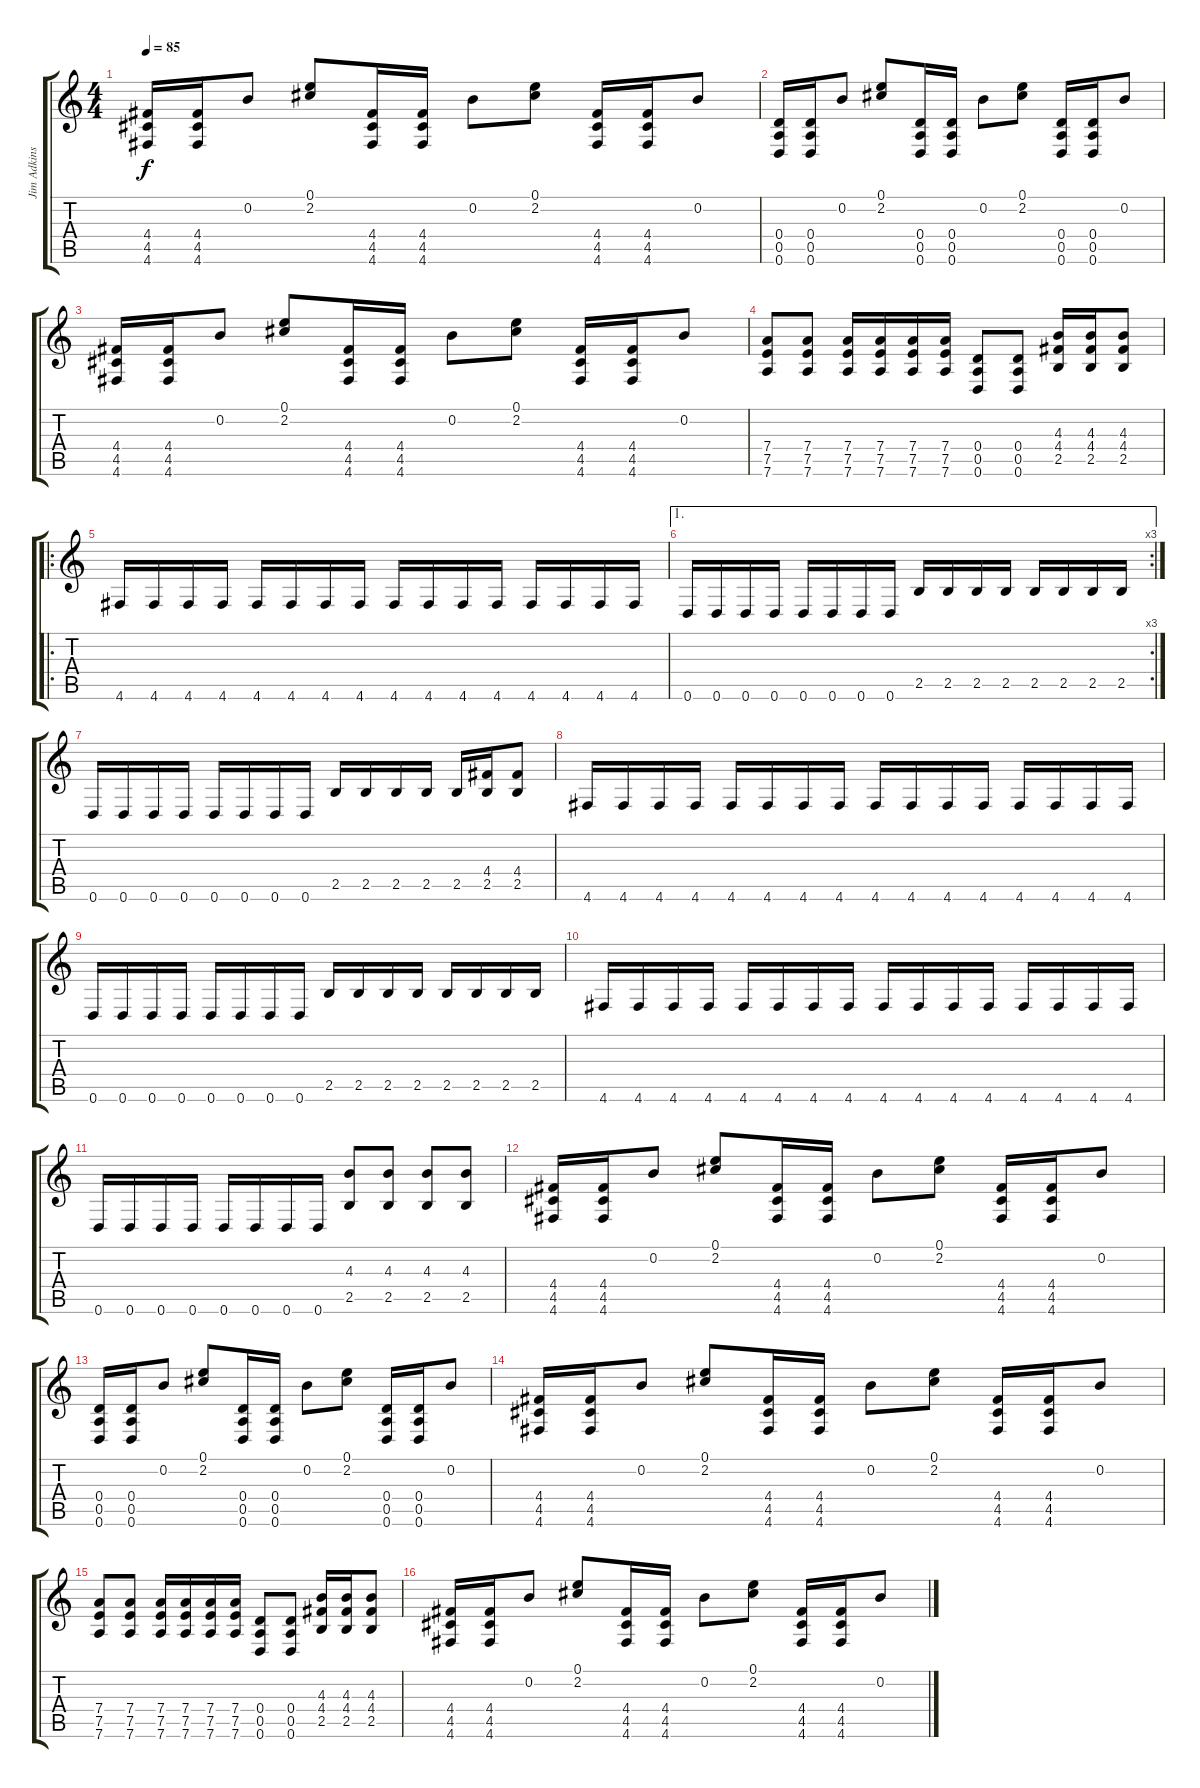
\track ("Jim Adkins" "Jim Adkins") {instrument distortionguitar}
\staff {score tabs}
\tuning (E4 B3 G3 D3 A2 D2) {hide}
\ts (4 4)
\tempo 85
\clef g2
\ks c
(4.4 4.5 4.6).16{dy f instrument distortionguitar} (4.4 4.5 4.6).16 0.2.8 (0.1 2.2).8 (4.4 4.5 4.6).16 (4.4 4.5 4.6).16 0.2.8 (0.1 2.2).8 (4.4 4.5 4.6).16 (4.4 4.5 4.6).16 0.2.8 |
(0.4 0.5 0.6).16 (0.4 0.5 0.6).16 0.2.8 (0.1 2.2).8 (0.4 0.5 0.6).16 (0.4 0.5 0.6).16 0.2.8 (0.1 2.2).8 (0.4 0.5 0.6).16 (0.4 0.5 0.6).16 0.2.8 |
(4.4 4.5 4.6).16 (4.4 4.5 4.6).16 0.2.8 (0.1 2.2).8 (4.4 4.5 4.6).16 (4.4 4.5 4.6).16 0.2.8 (0.1 2.2).8 (4.4 4.5 4.6).16 (4.4 4.5 4.6).16 0.2.8 |
(7.4 7.5 7.6).8 (7.4 7.5 7.6).8 (7.4 7.5 7.6).16 (7.4 7.5 7.6).16 (7.4 7.5 7.6).16 (7.4 7.5 7.6).16 (0.4 0.5 0.6).8 (0.4 0.5 0.6).8 (4.3 4.4 2.5).16 (4.3 4.4 2.5).16 (4.3 4.4 2.5).8 |
\ro
4.6.16 4.6.16 4.6.16 4.6.16 4.6.16 4.6.16 4.6.16 4.6.16 4.6.16 4.6.16 4.6.16 4.6.16 4.6.16 4.6.16 4.6.16 4.6.16 |
\ae 1
\rc 3
0.6.16 0.6.16 0.6.16 0.6.16 0.6.16 0.6.16 0.6.16 0.6.16 2.5.16 2.5.16 2.5.16 2.5.16 2.5.16 2.5.16 2.5.16 2.5.16 |
0.6.16 0.6.16 0.6.16 0.6.16 0.6.16 0.6.16 0.6.16 0.6.16 2.5.16 2.5.16 2.5.16 2.5.16 2.5.16 (4.4 2.5).16 (4.4 2.5).8 |
4.6.16 4.6.16 4.6.16 4.6.16 4.6.16 4.6.16 4.6.16 4.6.16 4.6.16 4.6.16 4.6.16 4.6.16 4.6.16 4.6.16 4.6.16 4.6.16 |
0.6.16 0.6.16 0.6.16 0.6.16 0.6.16 0.6.16 0.6.16 0.6.16 2.5.16 2.5.16 2.5.16 2.5.16 2.5.16 2.5.16 2.5.16 2.5.16 |
4.6.16 4.6.16 4.6.16 4.6.16 4.6.16 4.6.16 4.6.16 4.6.16 4.6.16 4.6.16 4.6.16 4.6.16 4.6.16 4.6.16 4.6.16 4.6.16 |
0.6.16 0.6.16 0.6.16 0.6.16 0.6.16 0.6.16 0.6.16 0.6.16 (4.3 2.5).8 (4.3 2.5).8 (4.3 2.5).8 (4.3 2.5).8 |
(4.4 4.5 4.6).16 (4.4 4.5 4.6).16 0.2.8 (0.1 2.2).8 (4.4 4.5 4.6).16 (4.4 4.5 4.6).16 0.2.8 (0.1 2.2).8 (4.4 4.5 4.6).16 (4.4 4.5 4.6).16 0.2.8 |
(0.4 0.5 0.6).16 (0.4 0.5 0.6).16 0.2.8 (0.1 2.2).8 (0.4 0.5 0.6).16 (0.4 0.5 0.6).16 0.2.8 (0.1 2.2).8 (0.4 0.5 0.6).16 (0.4 0.5 0.6).16 0.2.8 |
(4.4 4.5 4.6).16 (4.4 4.5 4.6).16 0.2.8 (0.1 2.2).8 (4.4 4.5 4.6).16 (4.4 4.5 4.6).16 0.2.8 (0.1 2.2).8 (4.4 4.5 4.6).16 (4.4 4.5 4.6).16 0.2.8 |
(7.4 7.5 7.6).8 (7.4 7.5 7.6).8 (7.4 7.5 7.6).16 (7.4 7.5 7.6).16 (7.4 7.5 7.6).16 (7.4 7.5 7.6).16 (0.4 0.5 0.6).8 (0.4 0.5 0.6).8 (4.3 4.4 2.5).16 (4.3 4.4 2.5).16 (4.3 4.4 2.5).8 |
(4.4 4.5 4.6).16 (4.4 4.5 4.6).16 0.2.8 (0.1 2.2).8 (4.4 4.5 4.6).16 (4.4 4.5 4.6).16 0.2.8 (0.1 2.2).8 (4.4 4.5 4.6).16 (4.4 4.5 4.6).16 0.2.8
